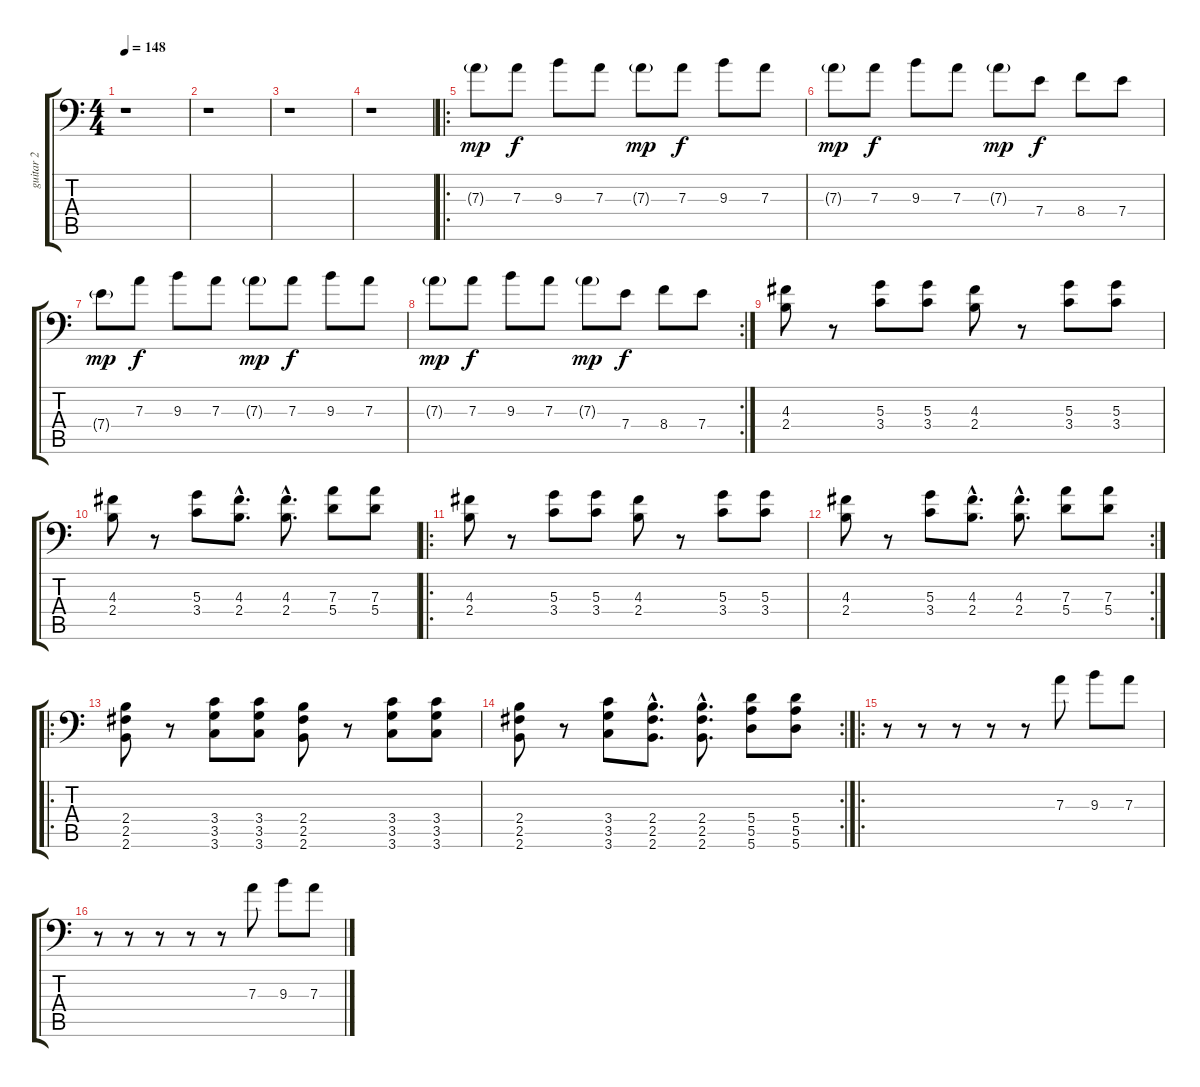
\track ("guitar 2" "guitar 2") {instrument overdrivenguitar}
\staff {score tabs}
\tuning (B3 Gb3 D3 A2 E2 A1) {hide}
\ts (4 4)
\tempo 148
\clef f4
\ks c
r.1{dy mp instrument overdrivenguitar} |
r.1 |
r.1 |
r.1 |
\ro
7.3{g}.8 7.3.8{dy f} 9.3.8 7.3.8 7.3{g}.8{dy mp} 7.3.8{dy f} 9.3.8 7.3.8 |
7.3{g}.8{dy mp} 7.3.8{dy f} 9.3.8 7.3.8 7.3{g}.8{dy mp} 7.4.8{dy f} 8.4.8 7.4.8 |
7.4{g}.8{dy mp} 7.3.8{dy f} 9.3.8 7.3.8 7.3{g}.8{dy mp} 7.3.8{dy f} 9.3.8 7.3.8 |
\rc 2
7.3{g}.8{dy mp} 7.3.8{dy f} 9.3.8 7.3.8 7.3{g}.8{dy mp} 7.4.8{dy f} 8.4.8 7.4.8 |
(4.3 2.4).8 r.8 (5.3 3.4).8 (5.3 3.4).8 (4.3 2.4).8 r.8 (5.3 3.4).8 (5.3 3.4).8 |
(4.3 2.4).8 r.8 (5.3 3.4).8 (4.3{hac} 2.4{hac}).8{d} (4.3{hac} 2.4{hac}).8{d} (7.3 5.4).8 (7.3 5.4).8 |
\ro
(4.3 2.4).8 r.8 (5.3 3.4).8 (5.3 3.4).8 (4.3 2.4).8 r.8 (5.3 3.4).8 (5.3 3.4).8 |
\rc 2
(4.3 2.4).8 r.8 (5.3 3.4).8 (4.3{hac} 2.4{hac}).8{d} (4.3{hac} 2.4{hac}).8{d} (7.3 5.4).8 (7.3 5.4).8 |
\ro
(2.4 2.5 2.6).8 r.8 (3.4 3.5 3.6).8 (3.4 3.5 3.6).8 (2.4 2.5 2.6).8 r.8 (3.4 3.5 3.6).8 (3.4 3.5 3.6).8 |
\rc 2
(2.4 2.5 2.6).8 r.8 (3.4 3.5 3.6).8 (2.4{hac} 2.5{hac} 2.6{hac}).8{d} (2.4{hac} 2.5{hac} 2.6{hac}).8{d} (5.4 5.5 5.6).8 (5.4 5.5 5.6).8 |
\ro
r.8 r.8 r.8 r.8 r.8 7.3.8 9.3.8 7.3.8 |
r.8 r.8 r.8 r.8 r.8 7.3.8 9.3.8 7.3.8
